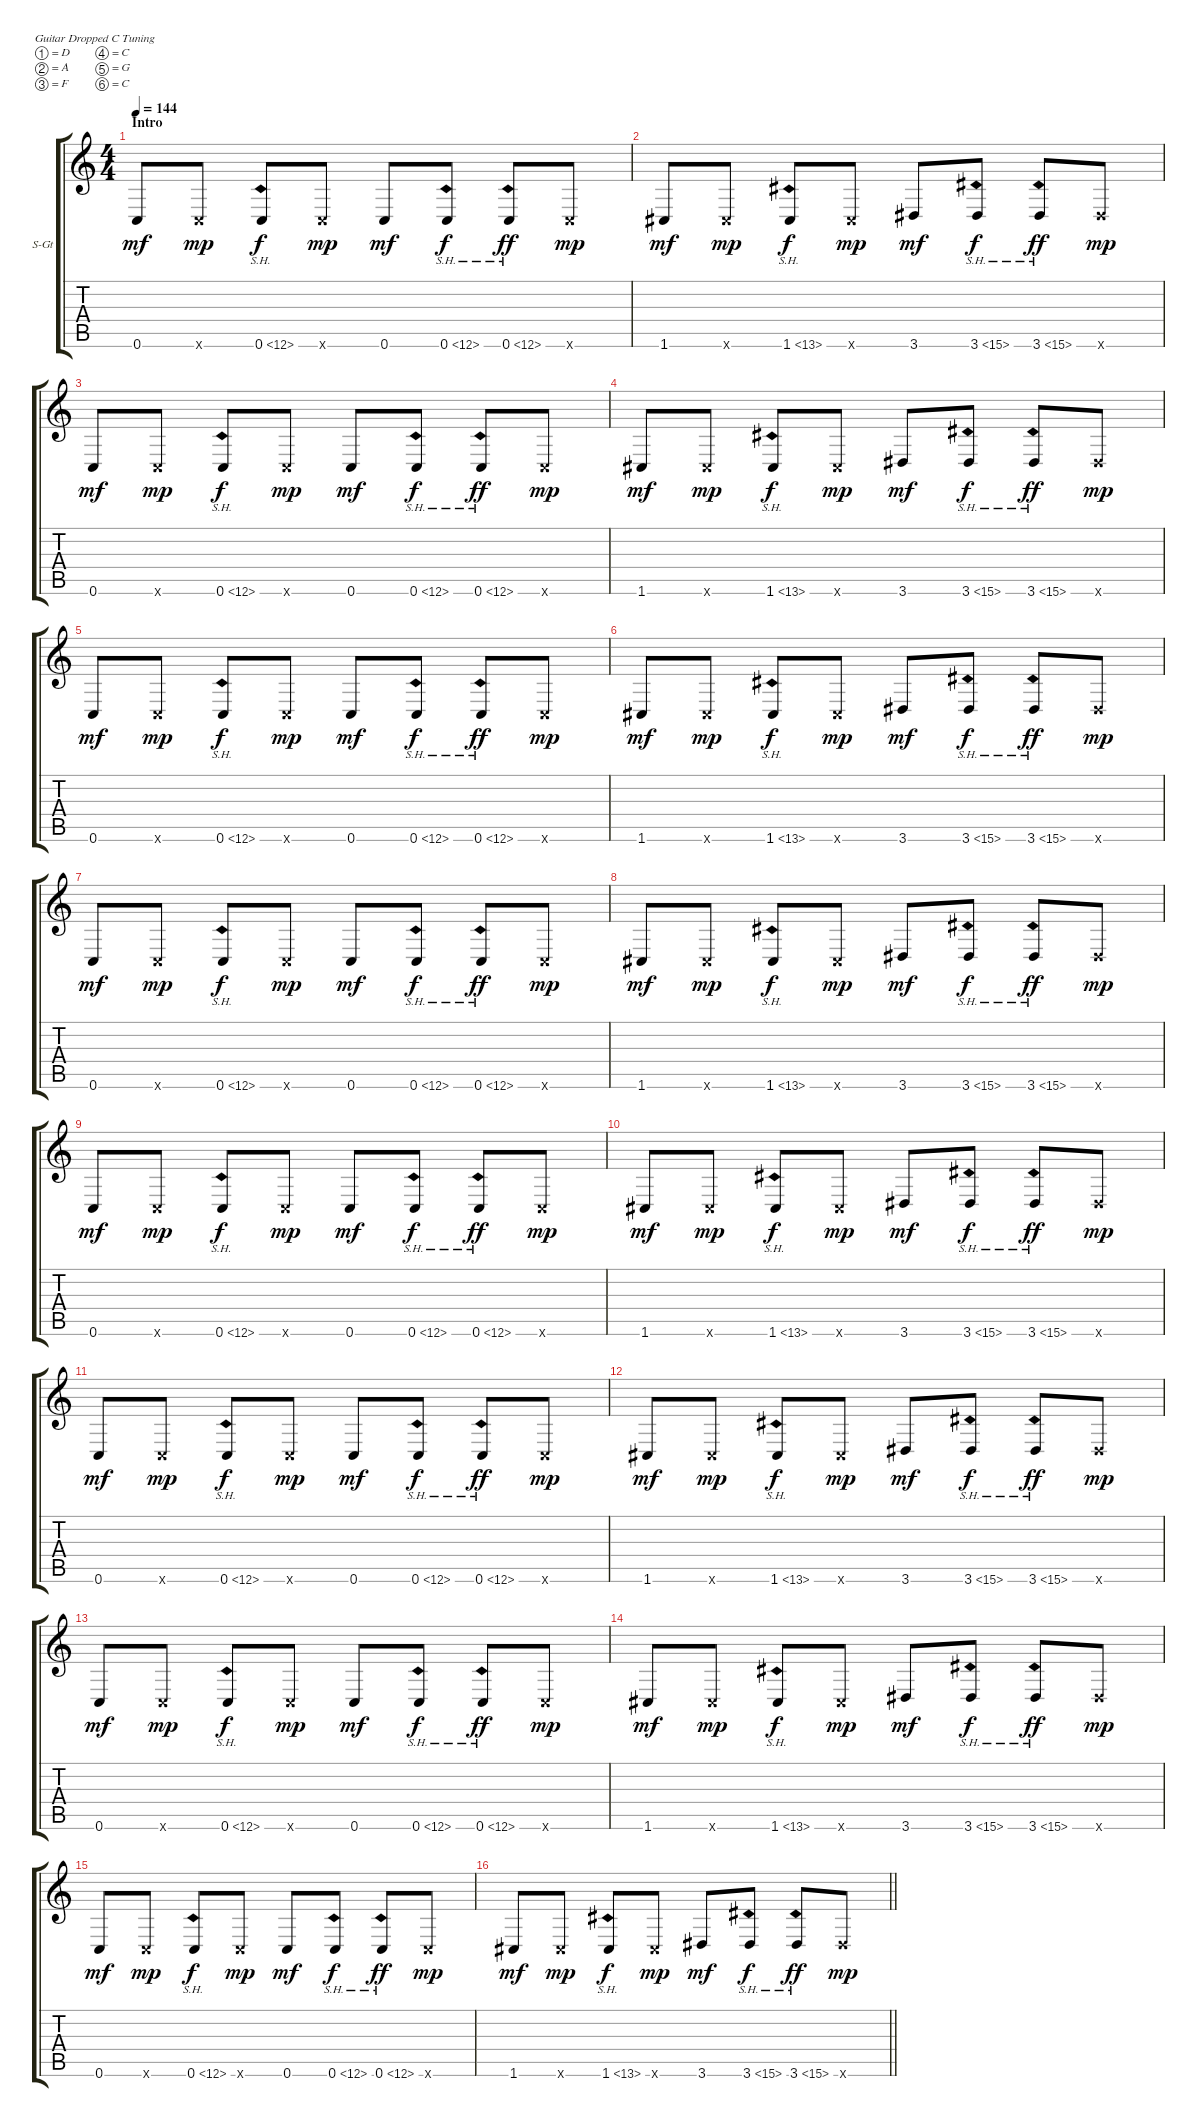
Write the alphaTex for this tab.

\bracketExtendMode groupsimilarinstruments
\firstSystemTrackNameOrientation horizontal
\otherSystemsTrackNameOrientation horizontal
\track ("Flake 1" "S-Gt") {instrument lead8bassandlead}
\staff {score tabs}
\tuning (D4 A3 F3 C3 G2 C2)
\displaytranspose 12
\ts (4 4)
\beaming (8 2 2 2 2)
\section ("" "Intro")
\tempo 144
\clef g2
\ks c
0.6.8{dy mf instrument lead8bassandlead} 0.6{x}.8{dy mp} 0.6{sh 12}.8{dy f} 0.6{x}.8{dy mp} 0.6.8{dy mf} 0.6{sh 12}.8{dy f} 0.6{sh 12}.8{dy ff} 0.6{x}.8{dy mp} |
1.6.8{dy mf} 1.6{x}.8{dy mp} 1.6{sh 12}.8{dy f} 1.6{x}.8{dy mp} 3.6.8{dy mf} 3.6{sh 12}.8{dy f} 3.6{sh 12}.8{dy ff} 3.6{x}.8{dy mp} |
0.6.8{dy mf} 0.6{x}.8{dy mp} 0.6{sh 12}.8{dy f} 0.6{x}.8{dy mp} 0.6.8{dy mf} 0.6{sh 12}.8{dy f} 0.6{sh 12}.8{dy ff} 0.6{x}.8{dy mp} |
1.6.8{dy mf} 1.6{x}.8{dy mp} 1.6{sh 12}.8{dy f} 1.6{x}.8{dy mp} 3.6.8{dy mf} 3.6{sh 12}.8{dy f} 3.6{sh 12}.8{dy ff} 3.6{x}.8{dy mp} |
0.6.8{dy mf} 0.6{x}.8{dy mp} 0.6{sh 12}.8{dy f} 0.6{x}.8{dy mp} 0.6.8{dy mf} 0.6{sh 12}.8{dy f} 0.6{sh 12}.8{dy ff} 0.6{x}.8{dy mp} |
1.6.8{dy mf} 1.6{x}.8{dy mp} 1.6{sh 12}.8{dy f} 1.6{x}.8{dy mp} 3.6.8{dy mf} 3.6{sh 12}.8{dy f} 3.6{sh 12}.8{dy ff} 3.6{x}.8{dy mp} |
0.6.8{dy mf} 0.6{x}.8{dy mp} 0.6{sh 12}.8{dy f} 0.6{x}.8{dy mp} 0.6.8{dy mf} 0.6{sh 12}.8{dy f} 0.6{sh 12}.8{dy ff} 0.6{x}.8{dy mp} |
1.6.8{dy mf} 1.6{x}.8{dy mp} 1.6{sh 12}.8{dy f} 1.6{x}.8{dy mp} 3.6.8{dy mf} 3.6{sh 12}.8{dy f} 3.6{sh 12}.8{dy ff} 3.6{x}.8{dy mp} |
0.6.8{dy mf} 0.6{x}.8{dy mp} 0.6{sh 12}.8{dy f} 0.6{x}.8{dy mp} 0.6.8{dy mf} 0.6{sh 12}.8{dy f} 0.6{sh 12}.8{dy ff} 0.6{x}.8{dy mp} |
1.6.8{dy mf} 1.6{x}.8{dy mp} 1.6{sh 12}.8{dy f} 1.6{x}.8{dy mp} 3.6.8{dy mf} 3.6{sh 12}.8{dy f} 3.6{sh 12}.8{dy ff} 3.6{x}.8{dy mp} |
0.6.8{dy mf} 0.6{x}.8{dy mp} 0.6{sh 12}.8{dy f} 0.6{x}.8{dy mp} 0.6.8{dy mf} 0.6{sh 12}.8{dy f} 0.6{sh 12}.8{dy ff} 0.6{x}.8{dy mp} |
1.6.8{dy mf} 1.6{x}.8{dy mp} 1.6{sh 12}.8{dy f} 1.6{x}.8{dy mp} 3.6.8{dy mf} 3.6{sh 12}.8{dy f} 3.6{sh 12}.8{dy ff} 3.6{x}.8{dy mp} |
0.6.8{dy mf} 0.6{x}.8{dy mp} 0.6{sh 12}.8{dy f} 0.6{x}.8{dy mp} 0.6.8{dy mf} 0.6{sh 12}.8{dy f} 0.6{sh 12}.8{dy ff} 0.6{x}.8{dy mp} |
1.6.8{dy mf} 1.6{x}.8{dy mp} 1.6{sh 12}.8{dy f} 1.6{x}.8{dy mp} 3.6.8{dy mf} 3.6{sh 12}.8{dy f} 3.6{sh 12}.8{dy ff} 3.6{x}.8{dy mp} |
0.6.8{dy mf} 0.6{x}.8{dy mp} 0.6{sh 12}.8{dy f} 0.6{x}.8{dy mp} 0.6.8{dy mf} 0.6{sh 12}.8{dy f} 0.6{sh 12}.8{dy ff} 0.6{x}.8{dy mp} |
\barLineRight lightlight
1.6.8{dy mf} 1.6{x}.8{dy mp} 1.6{sh 12}.8{dy f} 1.6{x}.8{dy mp} 3.6.8{dy mf} 3.6{sh 12}.8{dy f} 3.6{sh 12}.8{dy ff} 3.6{x}.8{dy mp}
